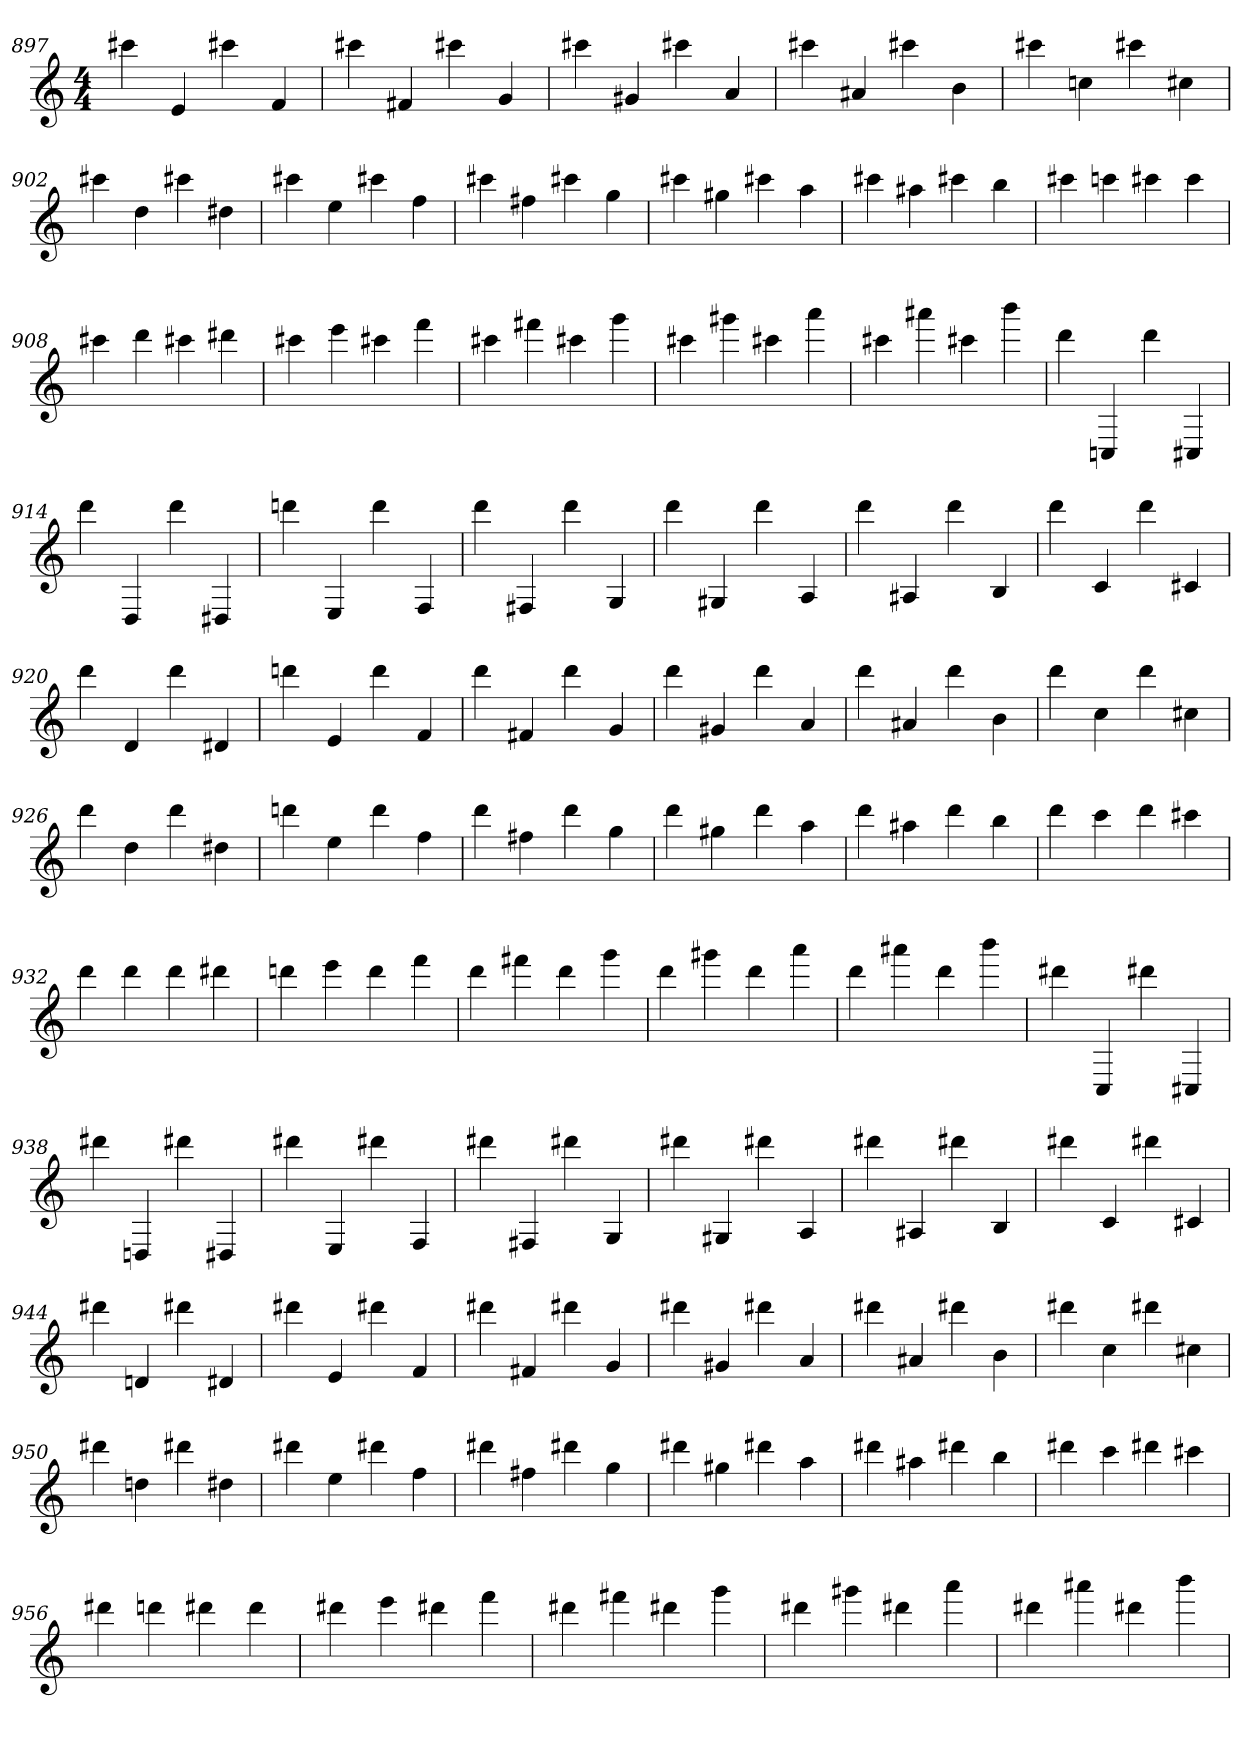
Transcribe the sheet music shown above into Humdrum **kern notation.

**kern
*part1
*staff1
*clefG2
*M4/4
=897
4ccc#X
4e
4ccc#X
4f
=898
4ccc#X
4f#X
4ccc#X
4g
=899
4ccc#X
4g#X
4ccc#X
4a
=900
4ccc#X
4a#X
4ccc#X
4b
=901
4ccc#X
4ccn
4ccc#X
4cc#X
=902
4ccc#X
4dd
4ccc#X
4dd#X
=903
4ccc#X
4ee
4ccc#X
4ff
=904
4ccc#X
4ff#X
4ccc#X
4gg
=905
4ccc#X
4gg#X
4ccc#X
4aa
=906
4ccc#X
4aa#X
4ccc#X
4bb
=907
4ccc#X
4cccn
4ccc#X
4ccc#
=908
4ccc#X
4ddd
4ccc#X
4ddd#X
=909
4ccc#X
4eee
4ccc#X
4fff
=910
4ccc#X
4fff#X
4ccc#X
4ggg
=911
4ccc#X
4ggg#X
4ccc#X
4aaa
=912
4ccc#X
4aaa#X
4ccc#X
4bbb
=913
4ddd
4Cn
4ddd
4C#X
=914
4ddd
4D
4ddd
4D#X
=915
4dddn
4E
4ddd
4F
=916
4ddd
4F#X
4ddd
4G
=917
4ddd
4G#X
4ddd
4A
=918
4ddd
4A#X
4ddd
4B
=919
4ddd
4c
4ddd
4c#X
=920
4ddd
4d
4ddd
4d#X
=921
4dddn
4e
4ddd
4f
=922
4ddd
4f#X
4ddd
4g
=923
4ddd
4g#X
4ddd
4a
=924
4ddd
4a#X
4ddd
4b
=925
4ddd
4cc
4ddd
4cc#X
=926
4ddd
4dd
4ddd
4dd#X
=927
4dddn
4ee
4ddd
4ff
=928
4ddd
4ff#X
4ddd
4gg
=929
4ddd
4gg#X
4ddd
4aa
=930
4ddd
4aa#X
4ddd
4bb
=931
4ddd
4ccc
4ddd
4ccc#X
=932
4ddd
4ddd
4ddd
4ddd#X
=933
4dddn
4eee
4ddd
4fff
=934
4ddd
4fff#X
4ddd
4ggg
=935
4ddd
4ggg#X
4ddd
4aaa
=936
4ddd
4aaa#X
4ddd
4bbb
=937
4ddd#X
4C
4ddd#X
4C#X
=938
4ddd#X
4Dn
4ddd#X
4D#X
=939
4ddd#X
4E
4ddd#X
4F
=940
4ddd#X
4F#X
4ddd#X
4G
=941
4ddd#X
4G#X
4ddd#X
4A
=942
4ddd#X
4A#X
4ddd#X
4B
=943
4ddd#X
4c
4ddd#X
4c#X
=944
4ddd#X
4dn
4ddd#X
4d#X
=945
4ddd#X
4e
4ddd#X
4f
=946
4ddd#X
4f#X
4ddd#X
4g
=947
4ddd#X
4g#X
4ddd#X
4a
=948
4ddd#X
4a#X
4ddd#X
4b
=949
4ddd#X
4cc
4ddd#X
4cc#X
=950
4ddd#X
4ddn
4ddd#X
4dd#X
=951
4ddd#X
4ee
4ddd#X
4ff
=952
4ddd#X
4ff#X
4ddd#X
4gg
=953
4ddd#X
4gg#X
4ddd#X
4aa
=954
4ddd#X
4aa#X
4ddd#X
4bb
=955
4ddd#X
4ccc
4ddd#X
4ccc#X
=956
4ddd#X
4dddn
4ddd#X
4ddd#
=957
4ddd#X
4eee
4ddd#X
4fff
=958
4ddd#X
4fff#X
4ddd#X
4ggg
=959
4ddd#X
4ggg#X
4ddd#X
4aaa
=960
4ddd#X
4aaa#X
4ddd#X
4bbb
=
*-
